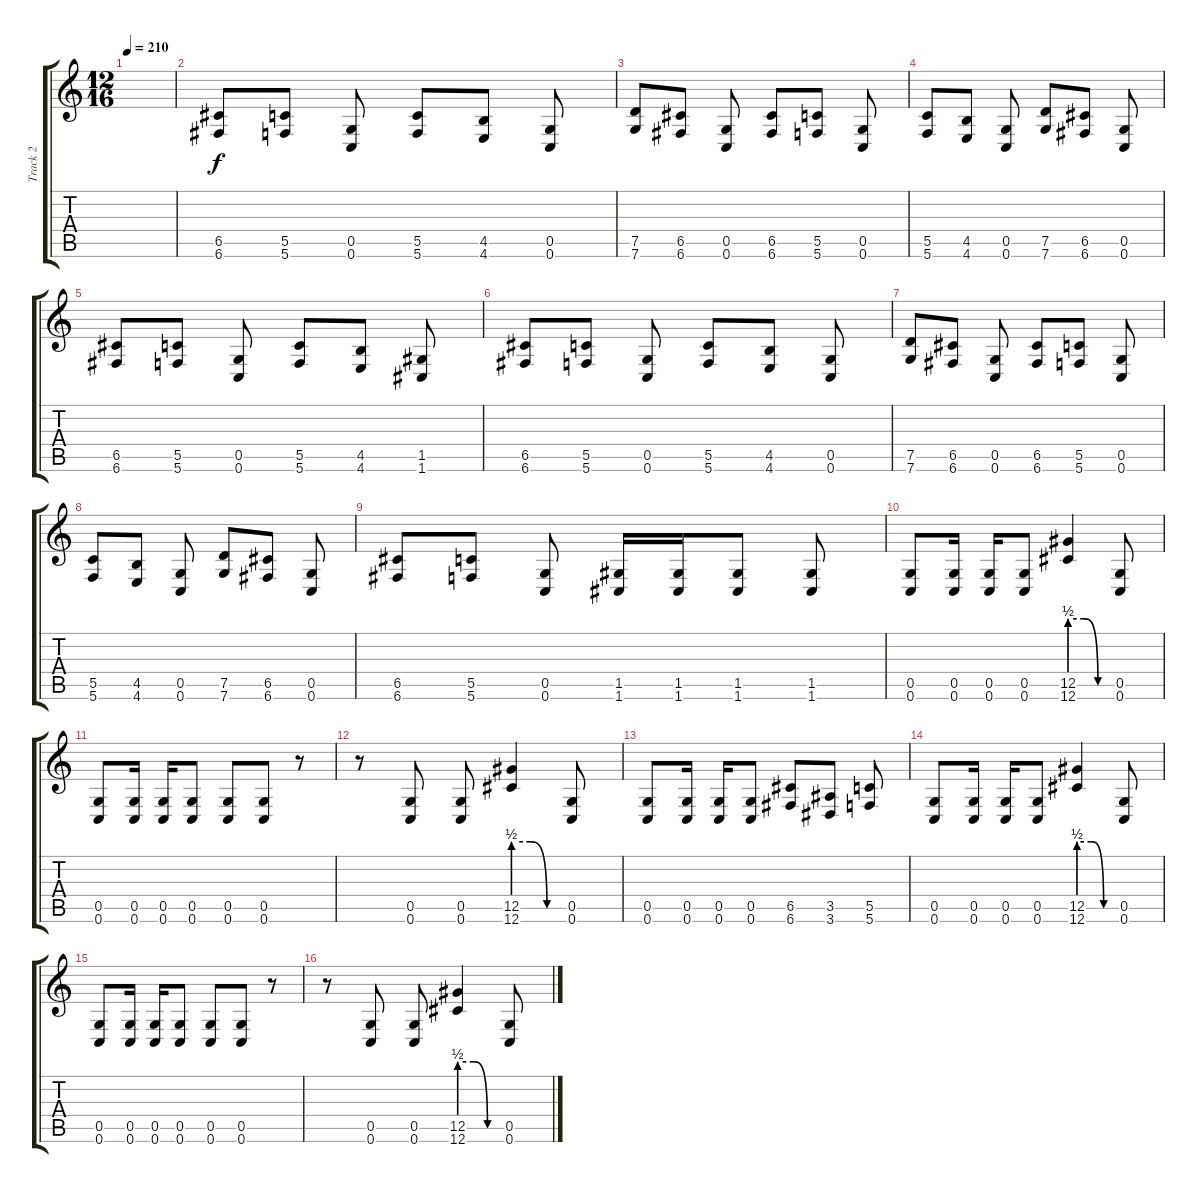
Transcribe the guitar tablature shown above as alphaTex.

\track ("Track 2" "Track 2") {instrument distortionguitar}
\staff {score tabs}
\tuning (D4 A3 F3 C3 G2 C2) {hide}
\ts (12 16)
\tempo 210
\clef g2
\ks c
|
(6.5 6.6).8 (5.5 5.6).8 (0.5 0.6).8 (5.5 5.6).8 (4.5 4.6).8 (0.5 0.6).8 |
(7.5 7.6).8 (6.5 6.6).8 (0.5 0.6).8 (6.5 6.6).8 (5.5 5.6).8 (0.5 0.6).8 |
(5.5 5.6).8 (4.5 4.6).8 (0.5 0.6).8 (7.5 7.6).8 (6.5 6.6).8 (0.5 0.6).8 |
(6.5 6.6).8 (5.5 5.6).8 (0.5 0.6).8 (5.5 5.6).8 (4.5 4.6).8 (1.5 1.6).8 |
(6.5 6.6).8 (5.5 5.6).8 (0.5 0.6).8 (5.5 5.6).8 (4.5 4.6).8 (0.5 0.6).8 |
(7.5 7.6).8 (6.5 6.6).8 (0.5 0.6).8 (6.5 6.6).8 (5.5 5.6).8 (0.5 0.6).8 |
(5.5 5.6).8 (4.5 4.6).8 (0.5 0.6).8 (7.5 7.6).8 (6.5 6.6).8 (0.5 0.6).8 |
(6.5 6.6).8 (5.5 5.6).8 (0.5 0.6).8 (1.5 1.6).16 (1.5 1.6).16 (1.5 1.6).8 (1.5 1.6).8 |
(0.5 0.6).8 (0.5 0.6).16 (0.5 0.6).16 (0.5 0.6).8 (12.5{be (custom 0 2 20 2 40 0 60 0)} 12.6{be (custom 0 2 20 2 40 0 60 0)}).4 (0.5 0.6).8 |
(0.5 0.6).8 (0.5 0.6).16 (0.5 0.6).16 (0.5 0.6).8 (0.5 0.6).8 (0.5 0.6).8 r.8 |
r.8 (0.5 0.6).8 (0.5 0.6).8 (12.5{be (custom 0 2 20 2 40 0 60 0)} 12.6{be (custom 0 2 20 2 40 0 60 0)}).4 (0.5 0.6).8 |
(0.5 0.6).8 (0.5 0.6).16 (0.5 0.6).16 (0.5 0.6).8 (6.5 6.6).8 (3.5 3.6).8 (5.5 5.6).8 |
(0.5 0.6).8 (0.5 0.6).16 (0.5 0.6).16 (0.5 0.6).8 (12.5{be (custom 0 2 20 2 40 0 60 0)} 12.6{be (custom 0 2 20 2 40 0 60 0)}).4 (0.5 0.6).8 |
(0.5 0.6).8 (0.5 0.6).16 (0.5 0.6).16 (0.5 0.6).8 (0.5 0.6).8 (0.5 0.6).8 r.8 |
r.8 (0.5 0.6).8 (0.5 0.6).8 (12.5{be (custom 0 2 20 2 40 0 60 0)} 12.6{be (custom 0 2 20 2 40 0 60 0)}).4 (0.5 0.6).8
